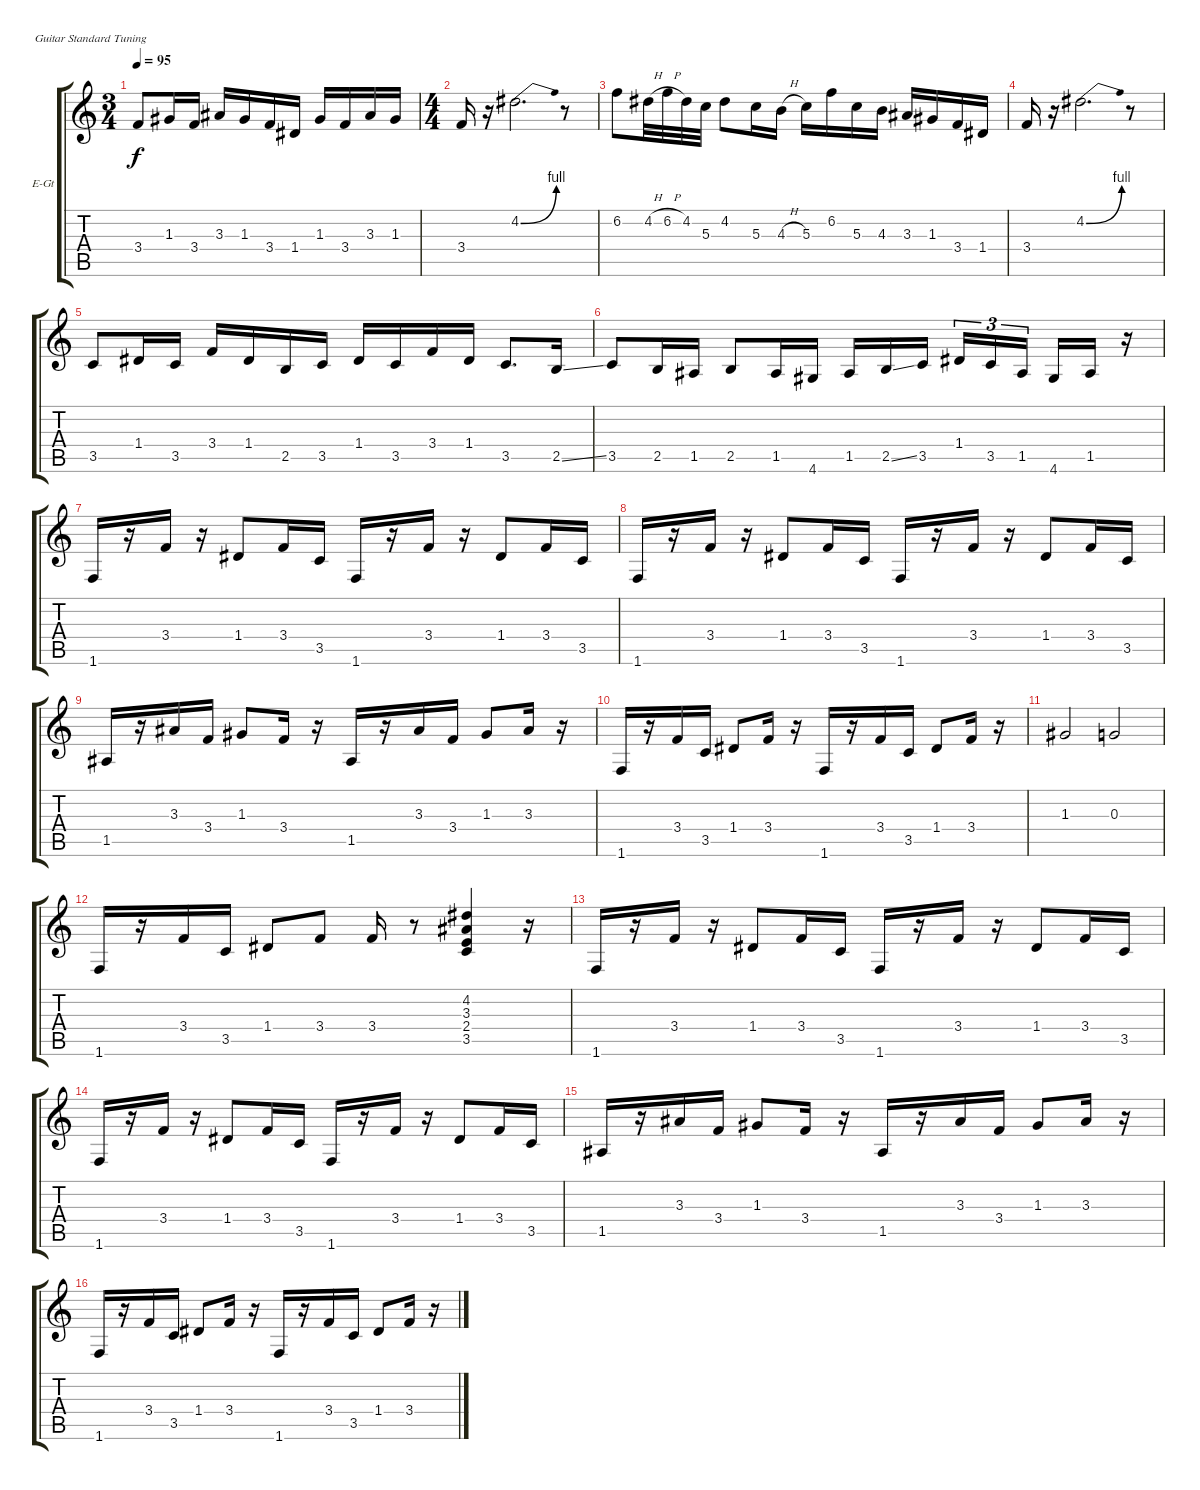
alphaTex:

\bracketExtendMode groupsimilarinstruments
\firstSystemTrackNameOrientation horizontal
\otherSystemsTrackNameOrientation horizontal
\track ("Ritchie 2" "E-Gt") {instrument overdrivenguitar}
\staff {score tabs}
\tuning (E4 B3 G3 D3 A2 E2)
\ts (3 4)
\tempo 95
\clef g2
\ks c
3.4.8{dy f} 1.3.16 3.4.16 3.3.16 1.3.16 3.4.16 1.4.16 1.3.16 3.4.16 3.3.16 1.3.16 |
\ts (4 4)
3.4.16 r.16 4.2{be (bend 0 0 60 4)}.2{d} r.8 |
6.2.8 4.2{h}.32 6.2{h}.32 4.2.32 5.3.32 4.2.8 5.3.16 4.3{h}.16 5.3.16 6.2.16 5.3.16 4.3.16 3.3.16 1.3.16 3.4.16 1.4.16 |
3.4.16 r.16 4.2{be (bend 0 0 60 4)}.2{d} r.8 |
3.5.8 1.4.16 3.5.16 3.4.16 1.4.16 2.5.16 3.5.16 1.4.16 3.5.16 3.4.16 1.4.16 3.5.8{d} 2.5{ss}.16 |
3.5.8 2.5.16 1.5.16 2.5.8 1.5.16 4.6.16 1.5.16 2.5{ss}.16 3.5.16 1.4.16{tu (3 2)} 3.5.16{tu (3 2)} 1.5.16{tu (3 2)} 4.6.16 1.5.16 r.16 |
1.6.16 r.16 3.4.16 r.16 1.4.8 3.4.16 3.5.16 1.6.16 r.16 3.4.16 r.16 1.4.8 3.4.16 3.5.16 |
1.6.16 r.16 3.4.16 r.16 1.4.8 3.4.16 3.5.16 1.6.16 r.16 3.4.16 r.16 1.4.8 3.4.16 3.5.16 |
1.5.16 r.16 3.3.16 3.4.16 1.3.8 3.4.16 r.16 1.5.16 r.16 3.3.16 3.4.16 1.3.8 3.3.16 r.16 |
1.6.16 r.16 3.4.16 3.5.16 1.4.8 3.4.16 r.16 1.6.16 r.16 3.4.16 3.5.16 1.4.8 3.4.16 r.16 |
1.3.2 0.3.2 |
1.6.16 r.16 3.4.16 3.5.16 1.4.8 3.4.8 3.4.16 r.8 (4.2 3.3 2.4 3.5).4 r.16 |
1.6.16 r.16 3.4.16 r.16 1.4.8 3.4.16 3.5.16 1.6.16 r.16 3.4.16 r.16 1.4.8 3.4.16 3.5.16 |
1.6.16 r.16 3.4.16 r.16 1.4.8 3.4.16 3.5.16 1.6.16 r.16 3.4.16 r.16 1.4.8 3.4.16 3.5.16 |
1.5.16 r.16 3.3.16 3.4.16 1.3.8 3.4.16 r.16 1.5.16 r.16 3.3.16 3.4.16 1.3.8 3.3.16 r.16 |
1.6.16 r.16 3.4.16 3.5.16 1.4.8 3.4.16 r.16 1.6.16 r.16 3.4.16 3.5.16 1.4.8 3.4.16 r.16
